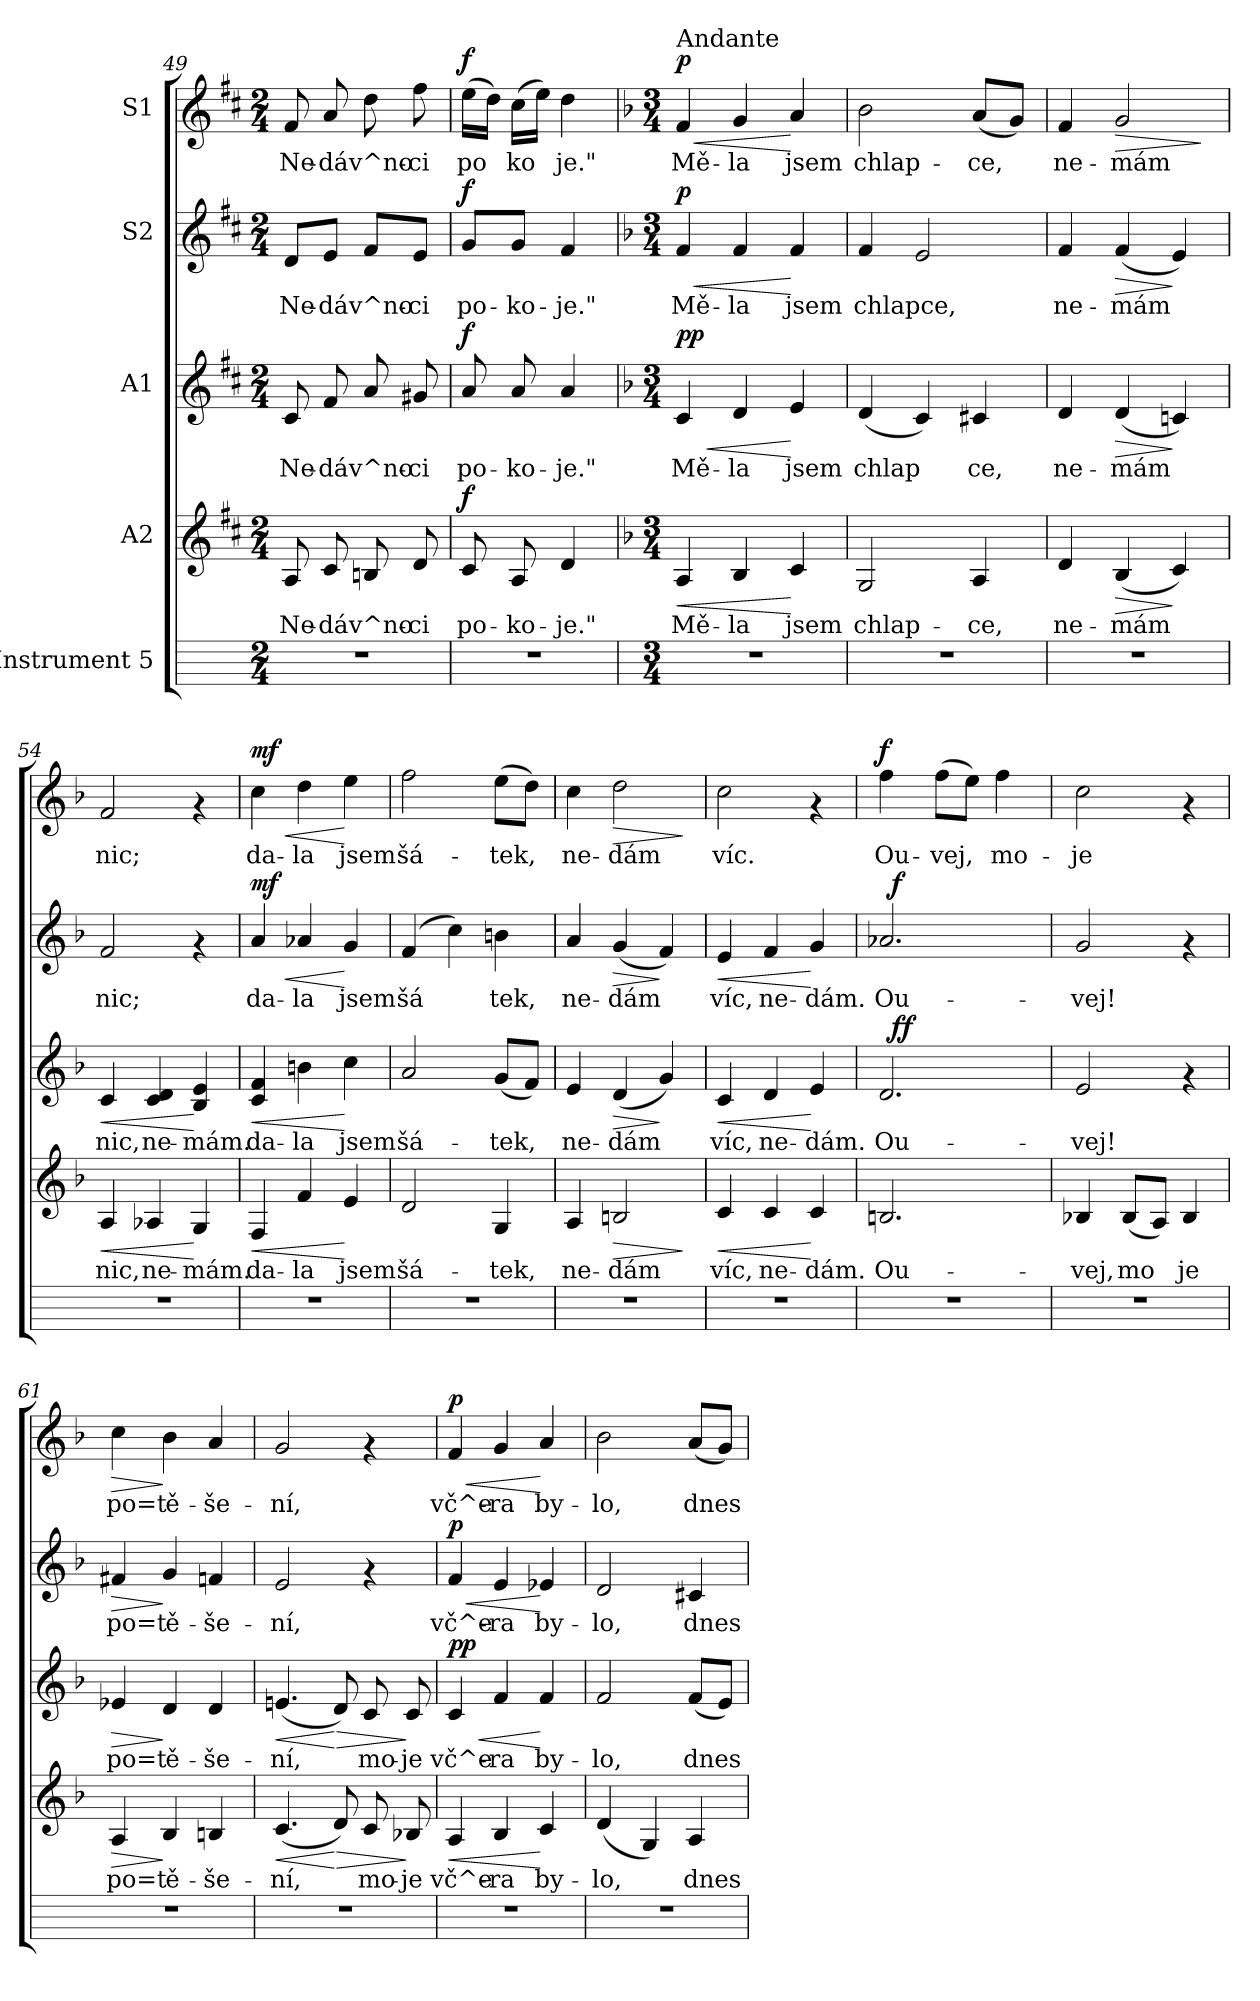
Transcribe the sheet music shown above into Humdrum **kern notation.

**kern	**kern	**text	**dynam	**kern	**text	**dynam	**kern	**text	**dynam	**kern	**text	**dynam
*part5	*part4	*part4	*part4	*part3	*part3	*part3	*part2	*part2	*part2	*part1	*part1	*part1
*staff5	*staff4	*staff4	*staff4	*staff3	*staff3	*staff3	*staff2	*staff2	*staff2	*staff1	*staff1	*staff1
*I"Instrument 5	*I"A2	*	*	*I"A1	*	*	*I"S2	*	*	*I"S1	*	*
*	*clefG2	*	*	*clefG2	*	*	*clefG2	*	*	*clefG2	*	*
*k[]	*k[f#c#]	*	*	*k[f#c#]	*	*	*k[f#c#]	*	*	*k[f#c#]	*	*
*C:	*D:	*	*	*D:	*	*	*D:	*	*	*D:	*	*
*M2/4	*M2/4	*	*	*M2/4	*	*	*M2/4	*	*	*M2/4	*	*
=49	=49	=49	=49	=49	=49	=49	=49	=49	=49	=49	=49	=49
!	!	!LO:LY:b:cj	!	!	!LO:LY:b:cj	!	!	!LO:LY:b:cj	!	!	!LO:LY:b:cj	!
2r	8A/	Ne-	.	8c#/	Ne-	.	8d/L	Ne-	.	8f#/	Ne-	.
!	!	!LO:LY:b:cj	!	!	!LO:LY:b:cj	!	!	!LO:LY:b:cj	!	!	!LO:LY:b:cj	!
.	8c#/	-dá	.	8f#/	-dá	.	8e/J	-dá	.	8a/	-dá	.
!	!	!LO:LY:b:cj	!	!	!LO:LY:b:cj	!	!	!LO:LY:b:cj	!	!	!LO:LY:b:cj	!
.	8Bn/	v^no-	.	8a/	v^no-	.	8f#/L	v^no-	.	8dd\	v^no-	.
!	!	!LO:LY:b:cj	!	!	!LO:LY:b:cj	!	!	!LO:LY:b:cj	!	!	!LO:LY:b:cj	!
.	8d/	-ci	.	8g#X/	-ci	.	8e/J	-ci	.	8ff#\	-ci	.
=50	=50	=50	=50	=50	=50	=50	=50	=50	=50	=50	=50	=50
!	!	!LO:LY:b:cj	!LO:DY:a	!	!LO:LY:b:cj	!LO:DY:a	!	!LO:LY:b:cj	!LO:DY:a	!	!LO:LY:b:cj	!LO:DY:a
2r	8c#/	po-	f	8a/	po-	f	8g/L	po-	f	(>16ee\L	po-	f
!	!	!	!	!	!	!	!	!	!	!	!LO:LY:b:cj	!
.	.	.	.	.	.	.	.	.	.	16dd\J)	--	.
!	!	!LO:LY:b:cj	!	!	!LO:LY:b:cj	!	!	!LO:LY:b:cj	!	!	!LO:LY:b:cj	!
.	8A/	-ko-	.	8a/	-ko-	.	8g/J	-ko-	.	(>16cc#\L	-ko-	.
!	!	!	!	!	!	!	!	!	!	!	!LO:LY:b:cj	!
.	.	.	.	.	.	.	.	.	.	16ee\J)	--	.
!	!	!LO:LY:b:cj	!	!	!LO:LY:b:cj	!	!	!LO:LY:b:cj	!	!	!LO:LY:b:cj	!
.	4d/	-je."	.	4a/	-je."	.	4f#/	-je."	.	4dd\	-je."	.
!!LO:PB:g=z
=51!	=51!	=51!	=51!	=51!	=51!	=51!	=51!	=51!	=51!	=51!	=51!	=51!
*	*k[b-]	*	*	*k[b-]	*	*	*k[b-]	*	*	*k[b-]	*	*
*	*F:	*	*	*F:	*	*	*F:	*	*	*F:	*	*
*M3/4	*M3/4	*	*	*M3/4	*	*	*M3/4	*	*	*M3/4	*	*
!	!	!	!	!	!	!	!	!	!	!LO:TX:a:t=Andante	!	!
!	!	!LO:LY:b:cj	!LO:HP:b	!	!LO:LY:b:cj	!LO:HP:b	!	!LO:LY:b:cj	!LO:HP:b	!	!LO:LY:b:cj	!LO:HP:b
!	!	!	!	!	!	!LO:DY:n=1:a	!	!	!	!	!	!
!	!	!	!	!	!	!LO:DY:n=2:b	!	!	!LO:DY:n=1:a	!	!	!LO:DY:n=1:a
2.r	4A/	Mě-	<	4c/	Mě-	< p p	4f/	Mě-	< p	4f/	Mě-	< p
!	!	!LO:LY:b:cj	!	!	!LO:LY:b:cj	!	!	!LO:LY:b:cj	!	!	!LO:LY:b:cj	!
.	4B-/	-la	.	4d/	-la	.	4f/	-la	.	4g/	-la	.
!	!	!LO:LY:b:cj	!	!	!LO:LY:b:cj	!	!	!LO:LY:b:cj	!	!	!LO:LY:b:cj	!
.	4c/	jsem	[	4e/	jsem	[	4f/	jsem	[	4a/	jsem	[
=52	=52	=52	=52	=52	=52	=52	=52	=52	=52	=52	=52	=52
!	!	!LO:LY:b:cj	!	!	!LO:LY:b:cj	!	!	!LO:LY:b:cj	!	!	!LO:LY:b:cj	!
2.r	2G/	chlap-	.	(<4d/	chlap-	.	4f/	chlapce,	.	2b-\	chlap-	.
!	!	!	!	!	!LO:LY:b:cj	!	!	!LO:LY:b:cj	!	!	!	!
.	.	.	.	4c/)	--	.	2e/	.	.	.	.	.
!	!	!LO:LY:b:cj	!	!	!LO:LY:b:cj	!	!	!	!	!	!LO:LY:b:cj	!
.	4A/	-ce,	.	4c#X/	-ce,	.	.	.	.	(<8a/L	-ce,	.
!	!	!	!	!	!	!	!	!	!	!	!LO:LY:b:cj	!
.	.	.	.	.	.	.	.	.	.	8g/J)	.	.
=53	=53	=53	=53	=53	=53	=53	=53	=53	=53	=53	=53	=53
!	!	!LO:LY:b:cj	!	!	!LO:LY:b:cj	!	!	!LO:LY:b:cj	!	!	!LO:LY:b:cj	!
2.r	4d/	ne-	.	4d/	ne-	.	4f/	ne-	.	4f/	ne-	.
!	!	!LO:LY:b:cj	!LO:HP:b	!	!LO:LY:b:cj	!LO:HP:b	!	!LO:LY:b:cj	!LO:HP:b	!	!LO:LY:b:cj	!LO:HP:b
.	(<4B-/	-mám	>	(<4d/	-mám	>	(<4f/	-mám	>	2g/	-mám	>
!	!	!LO:LY:b:cj	!	!	!LO:LY:b:cj	!	!	!LO:LY:b:cj	!	!	!	!
.	4c/)	.	]	4cn/)	.	]	4e/)	.	]	.	.	.
.	.	.	.	.	.	.	.	.	.	.	.	]
=54	=54	=54	=54	=54	=54	=54	=54	=54	=54	=54	=54	=54
!	!	!LO:LY:b:cj	!LO:HP:b	!	!LO:LY:b:cj	!LO:HP:b	!	!LO:LY:b:cj	!	!	!LO:LY:b:cj	!
2.r	4A/	nic,	<	4c/	nic,	<	2f/	nic;	.	2f/	nic;	.
!	!	!LO:LY:b:cj	!	!	!LO:LY:b:cj	!	!	!	!	!	!	!
.	4A-X/	ne-	.	4c/ 4d/	ne-	.	.	.	.	.	.	.
!	!	!LO:LY:b:cj	!	!	!LO:LY:b:cj	!	!	!	!	!	!	!
.	4G/	-mám.	[	4e/ 4B-/	-mám.	[	4rf	.	.	4rf	.	.
=55	=55	=55	=55	=55	=55	=55	=55	=55	=55	=55	=55	=55
!	!	!LO:LY:b:cj	!LO:HP:b	!	!LO:LY:b:cj	!LO:HP:b	!	!LO:LY:b:cj	!LO:HP:b	!	!LO:LY:b:cj	!LO:HP:b
!	!	!	!	!	!	!LO:DY:n=1:a	!	!	!	!	!	!
!	!	!	!	!	!	!LO:DY:n=2:b	!	!	!LO:DY:n=1:a	!	!	!LO:DY:n=1:a
2.r	4F/	da-	<	4f/ 4c/	da-	< mf mf	4a/	da-	< mf	4cc\	da-	< mf
!	!	!LO:LY:b:cj	!	!	!LO:LY:b:cj	!	!	!LO:LY:b:cj	!	!	!LO:LY:b:cj	!
.	4f/	-la	.	4bn\	-la	.	4a-X/	-la	.	4dd\	-la	.
!	!	!LO:LY:b:cj	!	!	!LO:LY:b:cj	!	!	!LO:LY:b:cj	!	!	!LO:LY:b:cj	!
.	4e/	jsem	[	4cc\	jsem	[	4g/	jsem	[	4ee\	jsem	[
=56	=56	=56	=56	=56	=56	=56	=56	=56	=56	=56	=56	=56
!	!	!LO:LY:b:cj	!	!	!LO:LY:b:cj	!	!	!LO:LY:b:cj	!	!	!LO:LY:b:cj	!
2.r	2d/	šá-	.	2a/	šá-	.	(>4f/	šá-	.	2ff\	šá-	.
!	!	!	!	!	!	!	!	!LO:LY:b:cj	!	!	!	!
.	.	.	.	.	.	.	4cc\)	--	.	.	.	.
!	!	!LO:LY:b:cj	!	!	!LO:LY:b:cj	!	!	!LO:LY:b:cj	!	!	!LO:LY:b:cj	!
.	4G/	-tek,	.	(<8g/L	-tek,	.	4bn\	-tek,	.	(>8ee\L	-tek,	.
!	!	!	!	!	!LO:LY:b:cj	!	!	!	!	!	!LO:LY:b:cj	!
.	.	.	.	8f/J)	.	.	.	.	.	8dd\J)	.	.
=57	=57	=57	=57	=57	=57	=57	=57	=57	=57	=57	=57	=57
!	!	!LO:LY:b:cj	!	!	!LO:LY:b:cj	!	!	!LO:LY:b:cj	!	!	!LO:LY:b:cj	!
2.r	4A/	ne-	.	4e/	ne-	.	4a/	ne-	.	4cc\	ne-	.
!	!	!LO:LY:b:cj	!LO:HP:b	!	!LO:LY:b:cj	!LO:HP:b	!	!LO:LY:b:cj	!LO:HP:b	!	!LO:LY:b:cj	!LO:HP:b
.	2Bn/	-dám	>	(<4d/	-dám	>	(<4g/	-dám	>	2dd\	-dám	>
!	!	!	!	!	!LO:LY:b:cj	!	!	!LO:LY:b:cj	!	!	!	!
.	.	.	.	4g/)	.	]	4f/)	.	]	.	.	.
.	.	.	]	.	.	.	.	.	.	.	.	]
=58	=58	=58	=58	=58	=58	=58	=58	=58	=58	=58	=58	=58
!	!	!LO:LY:b:cj	!LO:HP:b	!	!LO:LY:b:cj	!LO:HP:b	!	!LO:LY:b:cj	!LO:HP:b	!	!LO:LY:b:cj	!
2.r	4c/	víc,	<	4c/	víc,	<	4e/	víc,	<	2cc\	víc.	.
!	!	!LO:LY:b:cj	!	!	!LO:LY:b:cj	!	!	!LO:LY:b:cj	!	!	!	!
.	4c/	ne-	.	4d/	ne-	.	4f/	ne-	.	.	.	.
!	!	!LO:LY:b:cj	!	!	!LO:LY:b:cj	!	!	!LO:LY:b:cj	!	!	!	!
.	4c/	-dám.	[	4e/	-dám.	[	4g/	-dám.	[	4rf	.	.
!!LO:LB:g=z
=59	=59	=59	=59	=59	=59	=59	=59	=59	=59	=59	=59	=59
!	!	!LO:LY:b:cj	!	!	!LO:LY:b:cj	!	!	!LO:LY:b:cj	!	!	!LO:LY:b:cj	!LO:DY:a
*	*	*	*	*^	*	*	*^	*	*	*	*	*
2.r	2.Bn/	Ou-	.	2.d/	32ryy	Ou-	.	2.a-X/	32ryy	Ou-	.	4ff\	Ou-	f
!	!	!	!	!	!	!	!LO:DY:a	!	!	!	!	!	!	!
!	!	!	!	!	!	!	!LO:DY:n=1:b	!	!	!	!LO:DY:a	!	!	!
.	.	.	.	.	2ryy	.	f f	.	2ryy	.	f	.	.	.
!	!	!	!	!	!	!	!	!	!	!	!	!	!LO:LY:b:cj	!
.	.	.	.	.	.	.	.	.	.	.	.	(>8ff\L	-vej,	.
!	!	!	!	!	!	!	!	!	!	!	!	!	!LO:LY:b:cj	!
.	.	.	.	.	.	.	.	.	.	.	.	8ee\J)	.	.
!	!	!	!	!	!	!	!	!	!	!	!	!	!LO:LY:b:cj	!
.	.	.	.	.	.	.	.	.	.	.	.	4ff\	mo-	.
.	.	.	.	.	8..ryy	.	.	.	8..ryy	.	.	.	.	.
=60	=60	=60	=60	=60	=60	=60	=60	=60	=60	=60	=60	=60	=60	=60
!	!	!LO:LY:b:cj	!	!	!	!LO:LY:b:cj	!	!	!	!LO:LY:b:cj	!	!	!LO:LY:b:cj	!
*	*	*	*	*v	*v	*	*	*	*	*	*	*	*	*
*	*	*	*	*	*	*	*v	*v	*	*	*	*	*
2.r	4B-X/	-vej,	.	2e/	-vej!	.	2g/	-vej!	.	2cc\	-je	.
!	!	!LO:LY:b:cj	!	!	!	!	!	!	!	!	!	!
.	(<8B-/L	mo-	.	.	.	.	.	.	.	.	.	.
!	!	!LO:LY:b:cj	!	!	!	!	!	!	!	!	!	!
.	8A/J)	--	.	.	.	.	.	.	.	.	.	.
!	!	!LO:LY:b:cj	!	!	!	!	!	!	!	!	!	!
.	4B-/	-je	.	4rf	.	.	4rf	.	.	4rf	.	.
=61	=61	=61	=61	=61	=61	=61	=61	=61	=61	=61	=61	=61
!	!	!LO:LY:b:cj	!LO:HP:b	!	!LO:LY:b:cj	!LO:HP:b	!	!LO:LY:b:cj	!LO:HP:b	!	!LO:LY:b:cj	!LO:HP:b
2.r	4A/	po=t	>	4e-X/	po=t	>	4f#X/	po=t	>	4cc\	po=t	>
!	!	!LO:LY:b:cj	!	!	!LO:LY:b:cj	!	!	!LO:LY:b:cj	!	!	!LO:LY:b:cj	!
.	4B-/	ě-	]	4d/	ě-	]	4g/	ě-	]	4b-\	ě-	]
!	!	!LO:LY:b:cj	!	!	!LO:LY:b:cj	!	!	!LO:LY:b:cj	!	!	!LO:LY:b:cj	!
.	4Bn/	-še-	.	4d/	-še-	.	4fn/	-še-	.	4a/	-še-	.
=62	=62	=62	=62	=62	=62	=62	=62	=62	=62	=62	=62	=62
!	!	!LO:LY:b:cj	!LO:HP:b	!	!LO:LY:b:cj	!LO:HP:b	!	!LO:LY:b:cj	!	!	!LO:LY:b:cj	!
2.r	(<4.c/	-ní,	<	(<4.en/	-ní,	<	2e/	-ní,	.	2g/	-ní,	.
!	!	!LO:LY:b:cj	!LO:HP:n=1:b	!	!LO:LY:b:cj	!LO:HP:n=1:b	!	!	!	!	!	!
.	8d/)	.	[ >	8d/)	.	[ >	.	.	.	.	.	.
!	!	!LO:LY:b:cj	!	!	!LO:LY:b:cj	!	!	!	!	!	!	!
.	8c/	mo-	.	8c/	mo-	.	4rf	.	.	4rf	.	.
!	!	!LO:LY:b:cj	!	!	!LO:LY:b:cj	!	!	!	!	!	!	!
.	8B-X/	-je	]	8c/	-je	]	.	.	.	.	.	.
=63	=63	=63	=63	=63	=63	=63	=63	=63	=63	=63	=63	=63
!	!	!LO:LY:b:cj	!LO:HP:b	!	!LO:LY:b:cj	!LO:HP:b	!	!LO:LY:b:cj	!LO:HP:b	!	!LO:LY:b:cj	!LO:HP:b
!	!	!	!	!	!	!LO:DY:n=1:a	!	!	!	!	!	!
!	!	!	!	!	!	!LO:DY:n=2:b	!	!	!LO:DY:n=1:a	!	!	!LO:DY:n=1:a
2.r	4A/	vč^e-	<	4c/	vč^e-	< p p	4f/	vč^e-	< p	4f/	vč^e-	< p
!	!	!LO:LY:b:cj	!	!	!LO:LY:b:cj	!	!	!LO:LY:b:cj	!	!	!LO:LY:b:cj	!
.	4B-/	-ra	.	4f/	-ra	.	4e/	-ra	.	4g/	-ra	.
!	!	!LO:LY:b:cj	!	!	!LO:LY:b:cj	!	!	!LO:LY:b:cj	!	!	!LO:LY:b:cj	!
.	4c/	by-	[	4f/	by-	[	4e-X/	by-	[	4a/	by-	[
=64	=64	=64	=64	=64	=64	=64	=64	=64	=64	=64	=64	=64
!	!	!LO:LY:b:cj	!	!	!LO:LY:b:cj	!	!	!LO:LY:b:cj	!	!	!LO:LY:b:cj	!
2.r	(<4d/	-lo,	.	2f/	-lo,	.	2d/	-lo,	.	2b-\	-lo,	.
!	!	!LO:LY:b:cj	!	!	!	!	!	!	!	!	!	!
.	4G/)	.	.	.	.	.	.	.	.	.	.	.
!	!	!LO:LY:b:cj	!	!	!LO:LY:b:cj	!	!	!LO:LY:b:cj	!	!	!LO:LY:b:cj	!
.	4A/	dnes	.	(<8f/L	dnes	.	4c#X/	dnes	.	(<8a/L	dnes	.
!	!	!	!	!	!LO:LY:b:cj	!	!	!	!	!	!LO:LY:b:cj	!
.	.	.	.	8e/J)	.	.	.	.	.	8g/J)	.	.
=	=	=	=	=	=	=	=	=	=	=	=	=
*-	*-	*-	*-	*-	*-	*-	*-	*-	*-	*-	*-	*-
